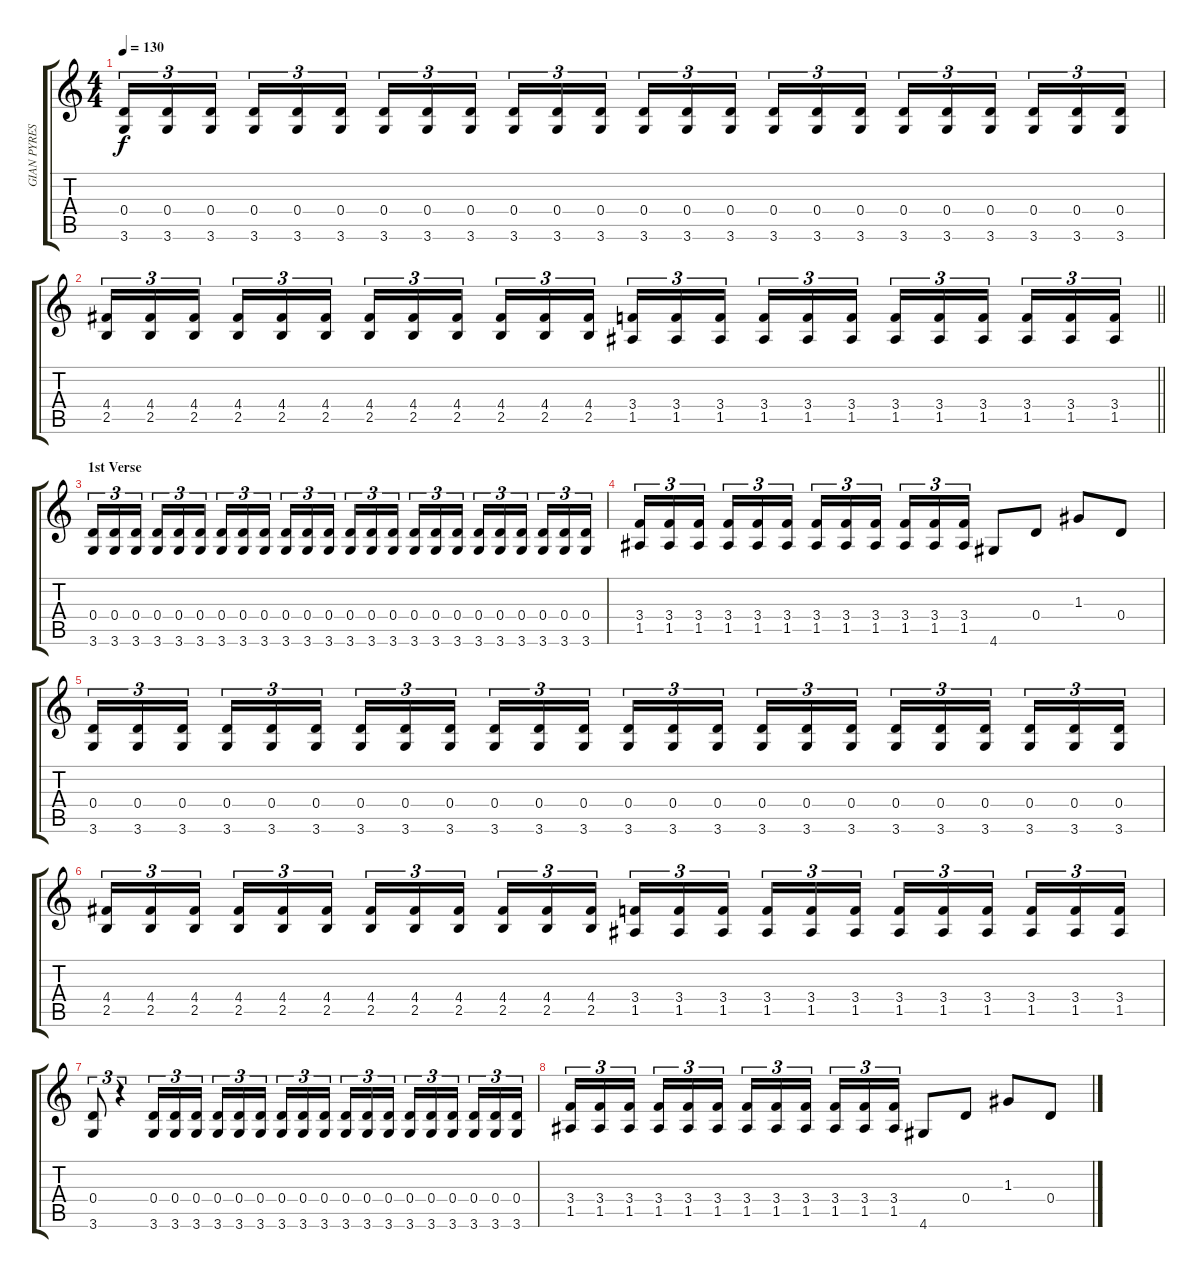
\track ("GIAN PYRES" "GIAN PYRES") {instrument distortionguitar}
\staff {score tabs}
\tuning (E4 B3 G3 D3 A2 E2) {hide}
\ts (4 4)
\tempo 130
\clef g2
\ks c
(0.4 3.6).16{tu (3 2) dy f} (0.4 3.6).16{tu (3 2)} (0.4 3.6).16{tu (3 2) beam splitsecondary} (0.4 3.6).16{tu (3 2)} (0.4 3.6).16{tu (3 2)} (0.4 3.6).16{tu (3 2)} (0.4 3.6).16{tu (3 2)} (0.4 3.6).16{tu (3 2)} (0.4 3.6).16{tu (3 2) beam splitsecondary} (0.4 3.6).16{tu (3 2)} (0.4 3.6).16{tu (3 2)} (0.4 3.6).16{tu (3 2)} (0.4 3.6).16{tu (3 2)} (0.4 3.6).16{tu (3 2)} (0.4 3.6).16{tu (3 2) beam splitsecondary} (0.4 3.6).16{tu (3 2)} (0.4 3.6).16{tu (3 2)} (0.4 3.6).16{tu (3 2)} (0.4 3.6).16{tu (3 2)} (0.4 3.6).16{tu (3 2)} (0.4 3.6).16{tu (3 2) beam splitsecondary} (0.4 3.6).16{tu (3 2)} (0.4 3.6).16{tu (3 2)} (0.4 3.6).16{tu (3 2)} |
\barLineRight lightlight
(4.4 2.5).16{tu (3 2)} (4.4 2.5).16{tu (3 2)} (4.4 2.5).16{tu (3 2) beam splitsecondary} (4.4 2.5).16{tu (3 2)} (4.4 2.5).16{tu (3 2)} (4.4 2.5).16{tu (3 2)} (4.4 2.5).16{tu (3 2)} (4.4 2.5).16{tu (3 2)} (4.4 2.5).16{tu (3 2) beam splitsecondary} (4.4 2.5).16{tu (3 2)} (4.4 2.5).16{tu (3 2)} (4.4 2.5).16{tu (3 2)} (3.4 1.5).16{tu (3 2)} (3.4 1.5).16{tu (3 2)} (3.4 1.5).16{tu (3 2) beam splitsecondary} (3.4 1.5).16{tu (3 2)} (3.4 1.5).16{tu (3 2)} (3.4 1.5).16{tu (3 2)} (3.4 1.5).16{tu (3 2)} (3.4 1.5).16{tu (3 2)} (3.4 1.5).16{tu (3 2) beam splitsecondary} (3.4 1.5).16{tu (3 2)} (3.4 1.5).16{tu (3 2)} (3.4 1.5).16{tu (3 2)} |
\section ("" "1st Verse")
(0.4 3.6).16{tu (3 2)} (0.4 3.6).16{tu (3 2)} (0.4 3.6).16{tu (3 2) beam splitsecondary} (0.4 3.6).16{tu (3 2)} (0.4 3.6).16{tu (3 2)} (0.4 3.6).16{tu (3 2)} (0.4 3.6).16{tu (3 2)} (0.4 3.6).16{tu (3 2)} (0.4 3.6).16{tu (3 2) beam splitsecondary} (0.4 3.6).16{tu (3 2)} (0.4 3.6).16{tu (3 2)} (0.4 3.6).16{tu (3 2)} (0.4 3.6).16{tu (3 2)} (0.4 3.6).16{tu (3 2)} (0.4 3.6).16{tu (3 2) beam splitsecondary} (0.4 3.6).16{tu (3 2)} (0.4 3.6).16{tu (3 2)} (0.4 3.6).16{tu (3 2)} (0.4 3.6).16{tu (3 2)} (0.4 3.6).16{tu (3 2)} (0.4 3.6).16{tu (3 2) beam splitsecondary} (0.4 3.6).16{tu (3 2)} (0.4 3.6).16{tu (3 2)} (0.4 3.6).16{tu (3 2)} |
(3.4 1.5).16{tu (3 2)} (3.4 1.5).16{tu (3 2)} (3.4 1.5).16{tu (3 2) beam splitsecondary} (3.4 1.5).16{tu (3 2)} (3.4 1.5).16{tu (3 2)} (3.4 1.5).16{tu (3 2)} (3.4 1.5).16{tu (3 2)} (3.4 1.5).16{tu (3 2)} (3.4 1.5).16{tu (3 2) beam splitsecondary} (3.4 1.5).16{tu (3 2)} (3.4 1.5).16{tu (3 2)} (3.4 1.5).16{tu (3 2)} 4.6.8 0.4.8 1.3.8 0.4.8 |
(0.4 3.6).16{tu (3 2)} (0.4 3.6).16{tu (3 2)} (0.4 3.6).16{tu (3 2) beam splitsecondary} (0.4 3.6).16{tu (3 2)} (0.4 3.6).16{tu (3 2)} (0.4 3.6).16{tu (3 2)} (0.4 3.6).16{tu (3 2)} (0.4 3.6).16{tu (3 2)} (0.4 3.6).16{tu (3 2) beam splitsecondary} (0.4 3.6).16{tu (3 2)} (0.4 3.6).16{tu (3 2)} (0.4 3.6).16{tu (3 2)} (0.4 3.6).16{tu (3 2)} (0.4 3.6).16{tu (3 2)} (0.4 3.6).16{tu (3 2) beam splitsecondary} (0.4 3.6).16{tu (3 2)} (0.4 3.6).16{tu (3 2)} (0.4 3.6).16{tu (3 2)} (0.4 3.6).16{tu (3 2)} (0.4 3.6).16{tu (3 2)} (0.4 3.6).16{tu (3 2) beam splitsecondary} (0.4 3.6).16{tu (3 2)} (0.4 3.6).16{tu (3 2)} (0.4 3.6).16{tu (3 2)} |
(4.4 2.5).16{tu (3 2)} (4.4 2.5).16{tu (3 2)} (4.4 2.5).16{tu (3 2) beam splitsecondary} (4.4 2.5).16{tu (3 2)} (4.4 2.5).16{tu (3 2)} (4.4 2.5).16{tu (3 2)} (4.4 2.5).16{tu (3 2)} (4.4 2.5).16{tu (3 2)} (4.4 2.5).16{tu (3 2) beam splitsecondary} (4.4 2.5).16{tu (3 2)} (4.4 2.5).16{tu (3 2)} (4.4 2.5).16{tu (3 2)} (3.4 1.5).16{tu (3 2)} (3.4 1.5).16{tu (3 2)} (3.4 1.5).16{tu (3 2) beam splitsecondary} (3.4 1.5).16{tu (3 2)} (3.4 1.5).16{tu (3 2)} (3.4 1.5).16{tu (3 2)} (3.4 1.5).16{tu (3 2)} (3.4 1.5).16{tu (3 2)} (3.4 1.5).16{tu (3 2) beam splitsecondary} (3.4 1.5).16{tu (3 2)} (3.4 1.5).16{tu (3 2)} (3.4 1.5).16{tu (3 2)} |
(0.4 3.6).8{tu (3 2)} r.4{tu (3 2)} (0.4 3.6).16{tu (3 2)} (0.4 3.6).16{tu (3 2)} (0.4 3.6).16{tu (3 2) beam splitsecondary} (0.4 3.6).16{tu (3 2)} (0.4 3.6).16{tu (3 2)} (0.4 3.6).16{tu (3 2)} (0.4 3.6).16{tu (3 2)} (0.4 3.6).16{tu (3 2)} (0.4 3.6).16{tu (3 2) beam splitsecondary} (0.4 3.6).16{tu (3 2)} (0.4 3.6).16{tu (3 2)} (0.4 3.6).16{tu (3 2)} (0.4 3.6).16{tu (3 2)} (0.4 3.6).16{tu (3 2)} (0.4 3.6).16{tu (3 2) beam splitsecondary} (0.4 3.6).16{tu (3 2)} (0.4 3.6).16{tu (3 2)} (0.4 3.6).16{tu (3 2)} |
(3.4 1.5).16{tu (3 2)} (3.4 1.5).16{tu (3 2)} (3.4 1.5).16{tu (3 2) beam splitsecondary} (3.4 1.5).16{tu (3 2)} (3.4 1.5).16{tu (3 2)} (3.4 1.5).16{tu (3 2)} (3.4 1.5).16{tu (3 2)} (3.4 1.5).16{tu (3 2)} (3.4 1.5).16{tu (3 2) beam splitsecondary} (3.4 1.5).16{tu (3 2)} (3.4 1.5).16{tu (3 2)} (3.4 1.5).16{tu (3 2)} 4.6.8 0.4.8 1.3.8 0.4.8
